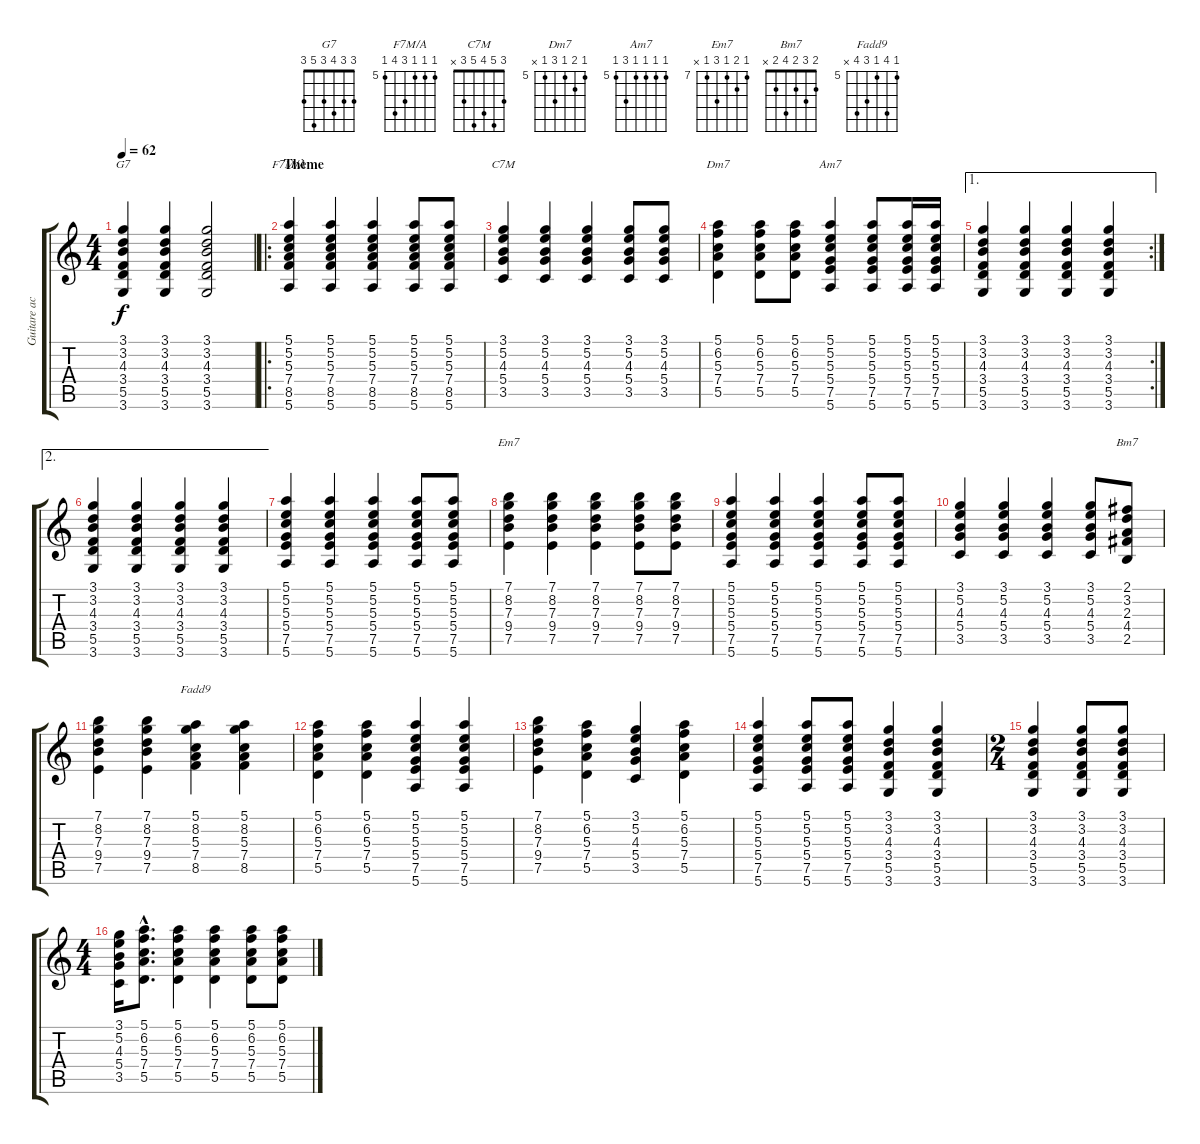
\track ("Guitare acoustique / 12 cordes" "Guitare ac") {instrument acousticguitarsteel}
\staff {score tabs}
\tuning (E4 B3 G3 D3 A2 E2) {hide}
\chord ("G7" 3 3 4 3 5 3)
\chord ("F7M/A" 5 5 5 7 8 5) {firstfret 5}
\chord ("C7M" 3 5 4 5 3 x)
\chord ("Dm7" 5 6 5 7 5 x) {firstfret 5}
\chord ("Am7" 5 5 5 5 7 5) {firstfret 5}
\chord ("Em7" 7 8 7 9 7 x) {firstfret 7}
\chord ("Bm7" 2 3 2 4 2 x)
\chord ("Fadd9" 5 8 5 7 8 x) {firstfret 5}
\ts (4 4)
\tempo 62
\clef g2
\ks c
(3.1 3.2 4.3 3.4 5.5 3.6).4{ch "G7" dy f} (3.1 3.2 4.3 3.4 5.5 3.6).4 (3.1 3.2 4.3 3.4 5.5 3.6).2 |
\ro
\section ("" "Thème")
(5.1 5.2 5.3 7.4 8.5 5.6).4{ch "F7M/A"} (5.1 5.2 5.3 7.4 8.5 5.6).4 (5.1 5.2 5.3 7.4 8.5 5.6).4 (5.1 5.2 5.3 7.4 8.5 5.6).8 (5.1 5.2 5.3 7.4 8.5 5.6).8 |
(3.1 5.2 4.3 5.4 3.5).4{ch "C7M"} (3.1 5.2 4.3 5.4 3.5).4 (3.1 5.2 4.3 5.4 3.5).4 (3.1 5.2 4.3 5.4 3.5).8 (3.1 5.2 4.3 5.4 3.5).8 |
(5.1 6.2 5.3 7.4 5.5).4{ch "Dm7"} (5.1 6.2 5.3 7.4 5.5).8 (5.1 6.2 5.3 7.4 5.5).8 (5.1 5.2 5.3 5.4 7.5 5.6).4{ch "Am7"} (5.1 5.2 5.3 5.4 7.5 5.6).8 (5.1 5.2 5.3 5.4 7.5 5.6).16 (5.1 5.2 5.3 5.4 7.5 5.6).16 |
\ae 1
\rc 2
(3.1 3.2 4.3 3.4 5.5 3.6).4 (3.1 3.2 4.3 3.4 5.5 3.6).4 (3.1 3.2 4.3 3.4 5.5 3.6).4 (3.1 3.2 4.3 3.4 5.5 3.6).4 |
\ae 2
(3.1 3.2 4.3 3.4 5.5 3.6).4 (3.1 3.2 4.3 3.4 5.5 3.6).4 (3.1 3.2 4.3 3.4 5.5 3.6).4 (3.1 3.2 4.3 3.4 5.5 3.6).4 |
(5.1 5.2 5.3 5.4 7.5 5.6).4 (5.1 5.2 5.3 5.4 7.5 5.6).4 (5.1 5.2 5.3 5.4 7.5 5.6).4 (5.1 5.2 5.3 5.4 7.5 5.6).8 (5.1 5.2 5.3 5.4 7.5 5.6).8 |
(7.1 8.2 7.3 9.4 7.5).4{ch "Em7"} (7.1 8.2 7.3 9.4 7.5).4 (7.1 8.2 7.3 9.4 7.5).4 (7.1 8.2 7.3 9.4 7.5).8 (7.1 8.2 7.3 9.4 7.5).8 |
(5.1 5.2 5.3 5.4 7.5 5.6).4 (5.1 5.2 5.3 5.4 7.5 5.6).4 (5.1 5.2 5.3 5.4 7.5 5.6).4 (5.1 5.2 5.3 5.4 7.5 5.6).8 (5.1 5.2 5.3 5.4 7.5 5.6).8 |
(3.1 5.2 4.3 5.4 3.5).4 (3.1 5.2 4.3 5.4 3.5).4 (3.1 5.2 4.3 5.4 3.5).4 (3.1 5.2 4.3 5.4 3.5).8 (2.1 3.2 2.3 4.4 2.5).8{ch "Bm7"} |
(7.1 8.2 7.3 9.4 7.5).4 (7.1 8.2 7.3 9.4 7.5).4 (5.1 8.2 5.3 7.4 8.5).4{ch "Fadd9"} (5.1 8.2 5.3 7.4 8.5).4 |
(5.1 6.2 5.3 7.4 5.5).4 (5.1 6.2 5.3 7.4 5.5).4 (5.1 5.2 5.3 5.4 7.5 5.6).4 (5.1 5.2 5.3 5.4 7.5 5.6).4 |
(7.1 8.2 7.3 9.4 7.5).4 (5.1 6.2 5.3 7.4 5.5).4 (3.1 5.2 4.3 5.4 3.5).4 (5.1 6.2 5.3 7.4 5.5).4 |
(5.1 5.2 5.3 5.4 7.5 5.6).4 (5.1 5.2 5.3 5.4 7.5 5.6).8 (5.1 5.2 5.3 5.4 7.5 5.6).8 (3.1 3.2 4.3 3.4 5.5 3.6).4 (3.1 3.2 4.3 3.4 5.5 3.6).4 |
\ts (2 4)
(3.1 3.2 4.3 3.4 5.5 3.6).4 (3.1 3.2 4.3 3.4 5.5 3.6).8 (3.1 3.2 4.3 3.4 5.5 3.6).8 |
\ts (4 4)
(3.1 5.2 4.3 5.4 3.5).16 (5.1{hac} 6.2{hac} 5.3{hac} 7.4{hac} 5.5{hac}).8{d} (5.1 6.2 5.3 7.4 5.5).4 (5.1 6.2 5.3 7.4 5.5).4 (5.1 6.2 5.3 7.4 5.5).8 (5.1 6.2 5.3 7.4 5.5).8
